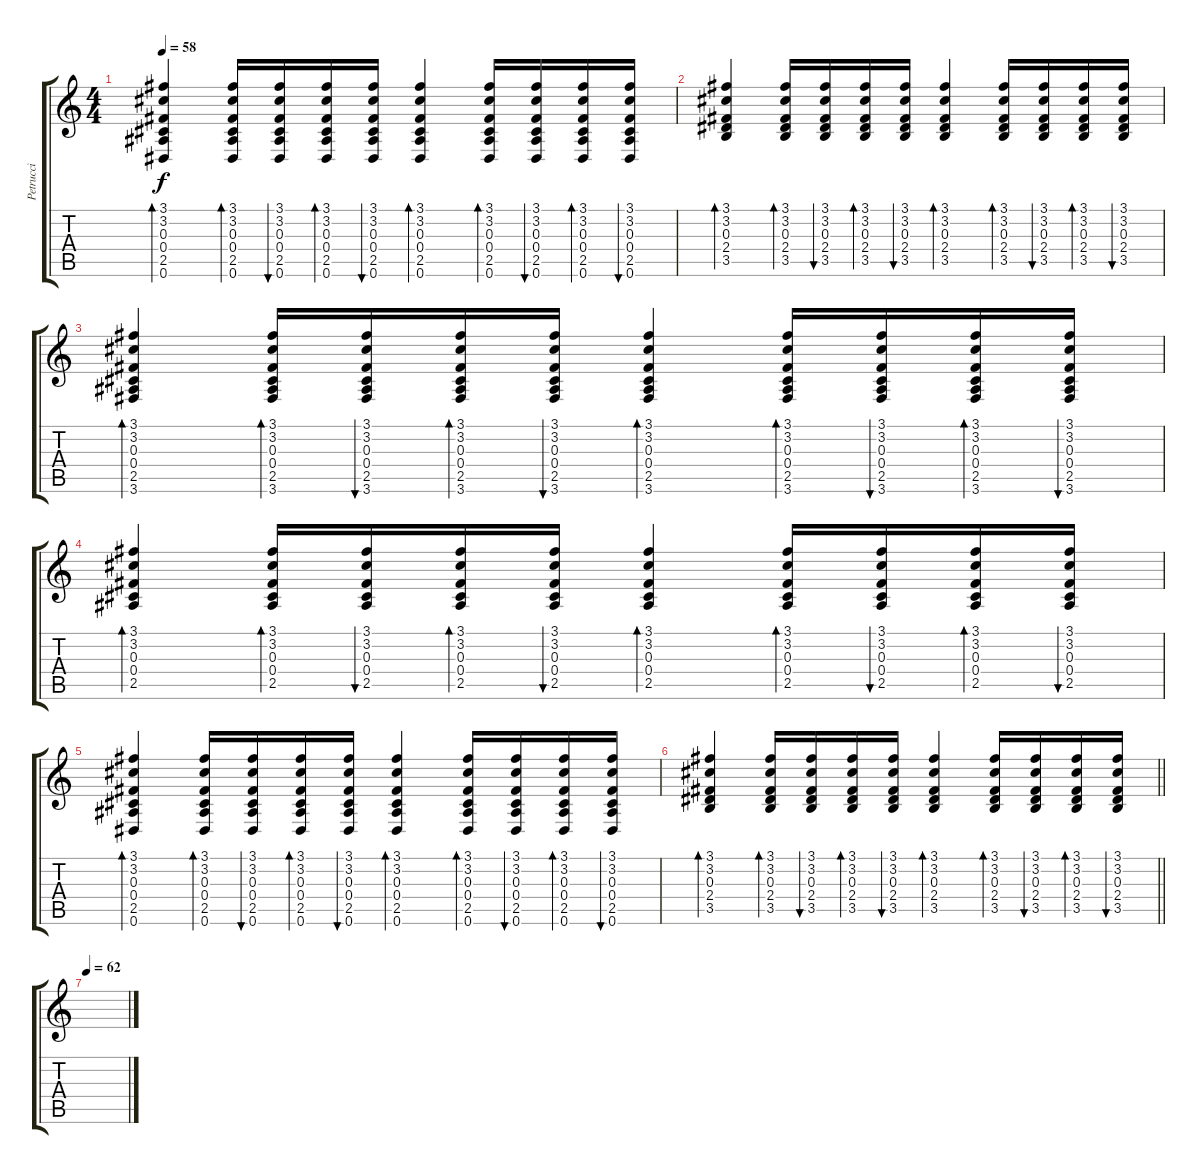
\track ("Petrucci" "Petrucci") {instrument acousticguitarsteel}
\staff {score tabs}
\tuning (Eb4 Bb3 Gb3 Db3 Ab2 Eb2) {hide}
\ts (4 4)
\tempo 58
\clef g2
\ks c
(3.1 3.2 0.3 0.4 2.5 0.6).4{bd 60 dy f} (3.1 3.2 0.3 0.4 2.5 0.6).16{bd 60} (3.1 3.2 0.3 0.4 2.5 0.6).16{bu 60} (3.1 3.2 0.3 0.4 2.5 0.6).16{bd 60} (3.1 3.2 0.3 0.4 2.5 0.6).16{bu 60} (3.1 3.2 0.3 0.4 2.5 0.6).4{bd 60} (3.1 3.2 0.3 0.4 2.5 0.6).16{bd 60} (3.1 3.2 0.3 0.4 2.5 0.6).16{bu 60} (3.1 3.2 0.3 0.4 2.5 0.6).16{bd 60} (3.1 3.2 0.3 0.4 2.5 0.6).16{bu 60} |
(3.1 3.2 0.3 2.4 3.5).4{bd 60} (3.1 3.2 0.3 2.4 3.5).16{bd 60} (3.1 3.2 0.3 2.4 3.5).16{bu 60} (3.1 3.2 0.3 2.4 3.5).16{bd 60} (3.1 3.2 0.3 2.4 3.5).16{bu 60} (3.1 3.2 0.3 2.4 3.5).4{bd 60} (3.1 3.2 0.3 2.4 3.5).16{bd 60} (3.1 3.2 0.3 2.4 3.5).16{bu 60} (3.1 3.2 0.3 2.4 3.5).16{bd 60} (3.1 3.2 0.3 2.4 3.5).16{bu 60} |
(3.1 3.2 0.3 0.4 2.5 3.6).4{bd 60} (3.1 3.2 0.3 0.4 2.5 3.6).16{bd 60} (3.1 3.2 0.3 0.4 2.5 3.6).16{bu 60} (3.1 3.2 0.3 0.4 2.5 3.6).16{bd 60} (3.1 3.2 0.3 0.4 2.5 3.6).16{bu 60} (3.1 3.2 0.3 0.4 2.5 3.6).4{bd 60} (3.1 3.2 0.3 0.4 2.5 3.6).16{bd 60} (3.1 3.2 0.3 0.4 2.5 3.6).16{bu 60} (3.1 3.2 0.3 0.4 2.5 3.6).16{bd 60} (3.1 3.2 0.3 0.4 2.5 3.6).16{bu 60} |
(3.1 3.2 0.3 0.4 2.5).4{bd 60} (3.1 3.2 0.3 0.4 2.5).16{bd 60} (3.1 3.2 0.3 0.4 2.5).16{bu 60} (3.1 3.2 0.3 0.4 2.5).16{bd 60} (3.1 3.2 0.3 0.4 2.5).16{bu 60} (3.1 3.2 0.3 0.4 2.5).4{bd 60} (3.1 3.2 0.3 0.4 2.5).16{bd 60} (3.1 3.2 0.3 0.4 2.5).16{bu 60} (3.1 3.2 0.3 0.4 2.5).16{bd 60} (3.1 3.2 0.3 0.4 2.5).16{bu 60} |
(3.1 3.2 0.3 0.4 2.5 0.6).4{bd 60} (3.1 3.2 0.3 0.4 2.5 0.6).16{bd 60} (3.1 3.2 0.3 0.4 2.5 0.6).16{bu 60} (3.1 3.2 0.3 0.4 2.5 0.6).16{bd 60} (3.1 3.2 0.3 0.4 2.5 0.6).16{bu 60} (3.1 3.2 0.3 0.4 2.5 0.6).4{bd 60} (3.1 3.2 0.3 0.4 2.5 0.6).16{bd 60} (3.1 3.2 0.3 0.4 2.5 0.6).16{bu 60} (3.1 3.2 0.3 0.4 2.5 0.6).16{bd 60} (3.1 3.2 0.3 0.4 2.5 0.6).16{bu 60} |
\barLineRight lightlight
(3.1 3.2 0.3 2.4 3.5).4{bd 60} (3.1 3.2 0.3 2.4 3.5).16{bd 60} (3.1 3.2 0.3 2.4 3.5).16{bu 60} (3.1 3.2 0.3 2.4 3.5).16{bd 60} (3.1 3.2 0.3 2.4 3.5).16{bu 60} (3.1 3.2 0.3 2.4 3.5).4{bd 60} (3.1 3.2 0.3 2.4 3.5).16{bd 60} (3.1 3.2 0.3 2.4 3.5).16{bu 60} (3.1 3.2 0.3 2.4 3.5).16{bd 60} (3.1 3.2 0.3 2.4 3.5).16{bu 60} |
\tempo 62
